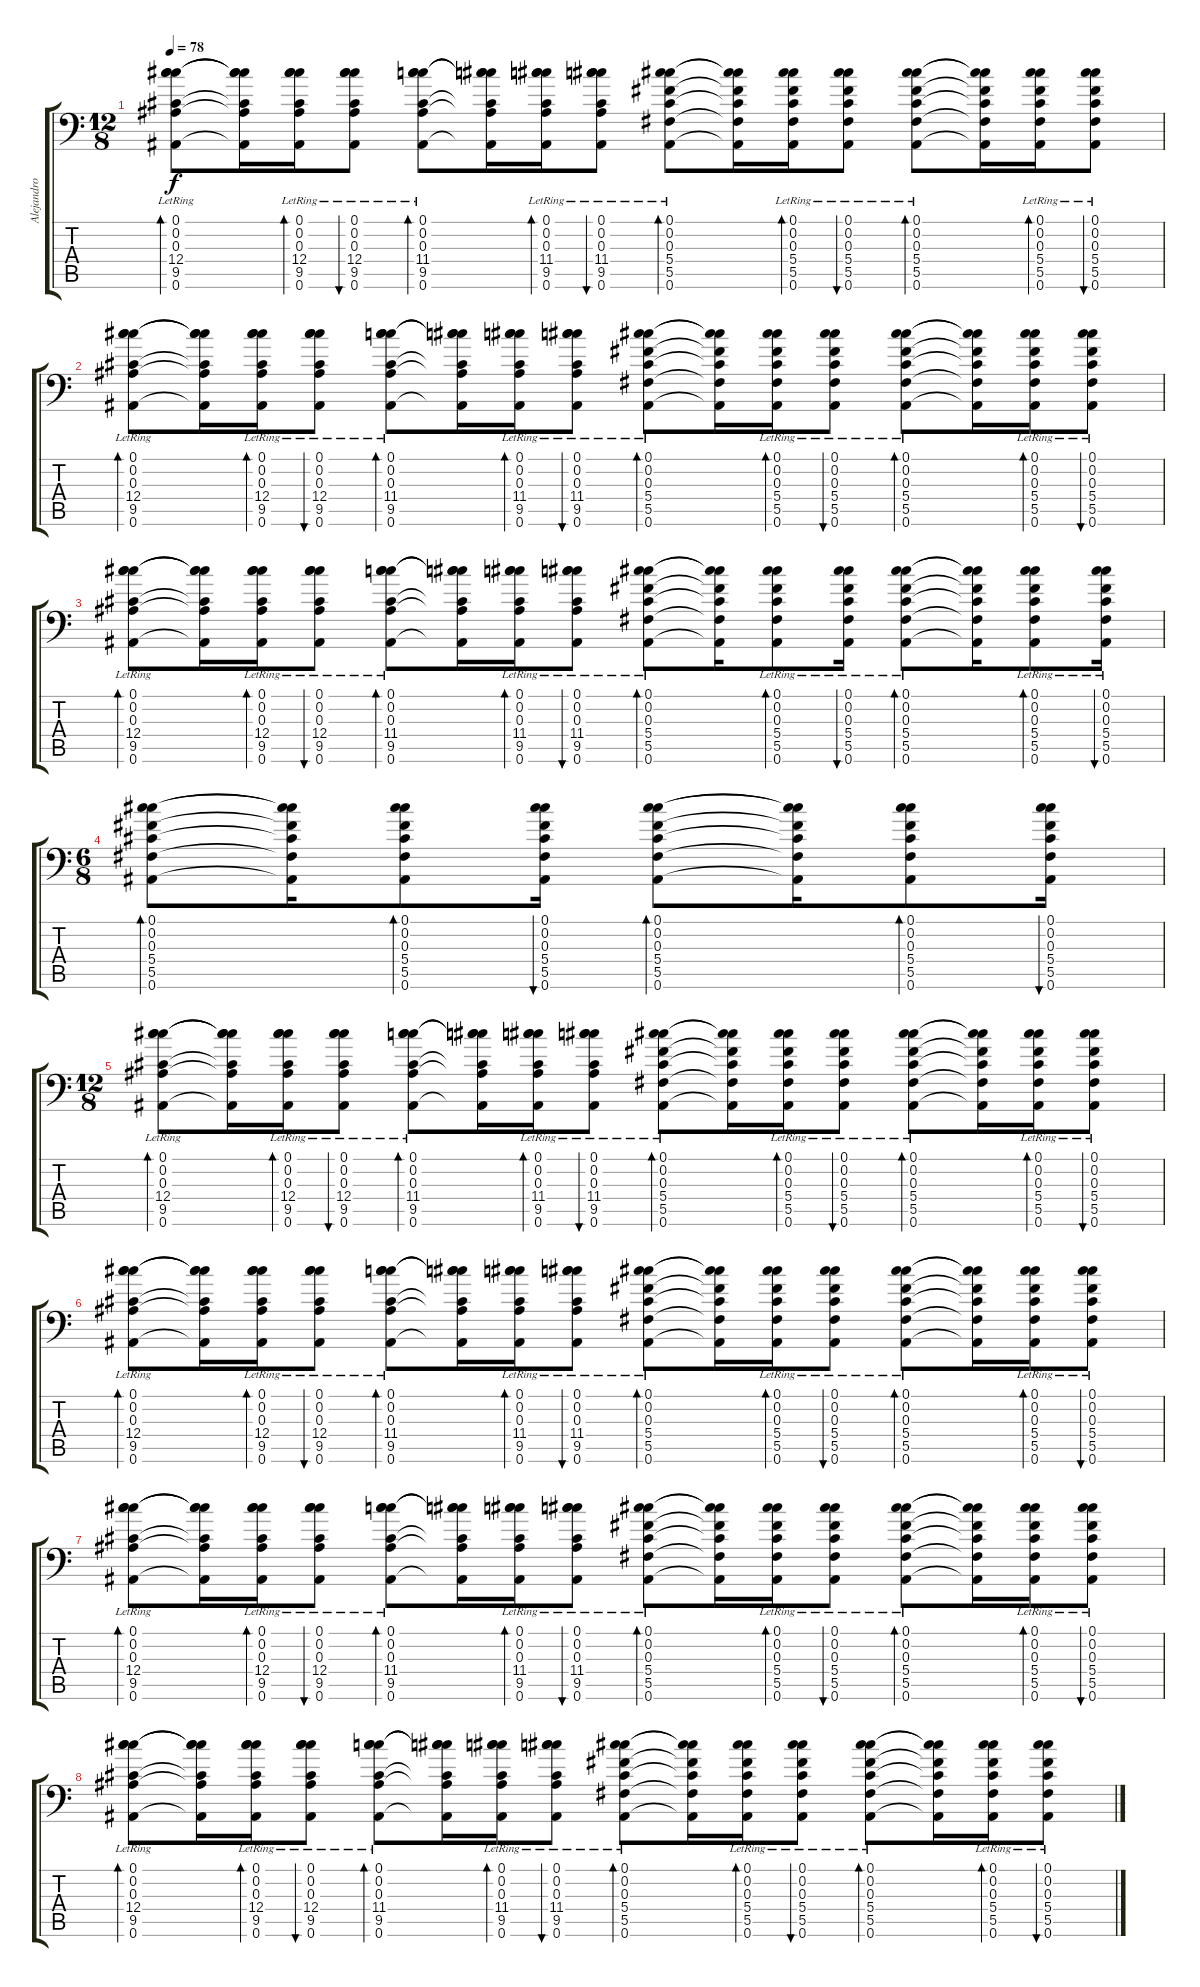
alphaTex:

\track ("Alejandro Manzano" "Alejandro ") {instrument acousticguitarnylon}
\staff {score tabs}
\tuning (Db4 Db4 Db3 Db3 Db2 Bb1) {hide}
\ts (12 8)
\tempo 78
\clef f4
\ks c
(0.1{lr} 0.2{lr} 0.3{lr} 12.4{lr} 9.5{lr} 0.6{lr}).8{bd 30 dy f} (0.1{t} 0.2{t} 0.3{t} 12.4{t} 9.5{t} 0.6{t}).16 (0.1{lr} 0.2{lr} 0.3{lr} 12.4{lr} 9.5{lr} 0.6{lr}).16{bd 30} (0.1{lr} 0.2{lr} 0.3{lr} 12.4{lr} 9.5{lr} 0.6{lr}).8{bu 30} (0.1{lr} 0.2{lr} 0.3{lr} 11.4{lr} 9.5{lr} 0.6{lr}).8{bd 30} (0.1{t} 0.2{t} 0.3{t} 11.4{t} 9.5{t} 0.6{t}).16 (0.1{lr} 0.2{lr} 0.3{lr} 11.4{lr} 9.5{lr} 0.6{lr}).16{bd 30} (0.1{lr} 0.2{lr} 0.3{lr} 11.4{lr} 9.5{lr} 0.6{lr}).8{bu 30} (0.1{lr} 0.2{lr} 0.3{lr} 5.4{lr} 5.5{lr} 0.6{lr}).8{bd 30} (0.1{t} 0.2{t} 0.3{t} 5.4{t} 5.5{t} 0.6{t}).16 (0.1{lr} 0.2{lr} 0.3{lr} 5.4{lr} 5.5{lr} 0.6{lr}).16{bd 30} (0.1{lr} 0.2{lr} 0.3{lr} 5.4{lr} 5.5{lr} 0.6{lr}).8{bu 30} (0.1{lr} 0.2{lr} 0.3{lr} 5.4{lr} 5.5{lr} 0.6{lr}).8{bd 30} (0.1{t} 0.2{t} 0.3{t} 5.4{t} 5.5{t} 0.6{t}).16 (0.1{lr} 0.2{lr} 0.3{lr} 5.4{lr} 5.5{lr} 0.6{lr}).16{bd 30} (0.1{lr} 0.2{lr} 0.3{lr} 5.4{lr} 5.5{lr} 0.6{lr}).8{bu 30} |
(0.1{lr} 0.2{lr} 0.3{lr} 12.4{lr} 9.5{lr} 0.6{lr}).8{bd 30} (0.1{t} 0.2{t} 0.3{t} 12.4{t} 9.5{t} 0.6{t}).16 (0.1{lr} 0.2{lr} 0.3{lr} 12.4{lr} 9.5{lr} 0.6{lr}).16{bd 30} (0.1{lr} 0.2{lr} 0.3{lr} 12.4{lr} 9.5{lr} 0.6{lr}).8{bu 30} (0.1{lr} 0.2{lr} 0.3{lr} 11.4{lr} 9.5{lr} 0.6{lr}).8{bd 30} (0.1{t} 0.2{t} 0.3{t} 11.4{t} 9.5{t} 0.6{t}).16 (0.1{lr} 0.2{lr} 0.3{lr} 11.4{lr} 9.5{lr} 0.6{lr}).16{bd 30} (0.1{lr} 0.2{lr} 0.3{lr} 11.4{lr} 9.5{lr} 0.6{lr}).8{bu 30} (0.1{lr} 0.2{lr} 0.3{lr} 5.4{lr} 5.5{lr} 0.6{lr}).8{bd 30} (0.1{t} 0.2{t} 0.3{t} 5.4{t} 5.5{t} 0.6{t}).16 (0.1{lr} 0.2{lr} 0.3{lr} 5.4{lr} 5.5{lr} 0.6{lr}).16{bd 30} (0.1{lr} 0.2{lr} 0.3{lr} 5.4{lr} 5.5{lr} 0.6{lr}).8{bu 30} (0.1{lr} 0.2{lr} 0.3{lr} 5.4{lr} 5.5{lr} 0.6{lr}).8{bd 30} (0.1{t} 0.2{t} 0.3{t} 5.4{t} 5.5{t} 0.6{t}).16 (0.1{lr} 0.2{lr} 0.3{lr} 5.4{lr} 5.5{lr} 0.6{lr}).16{bd 30} (0.1{lr} 0.2{lr} 0.3{lr} 5.4{lr} 5.5{lr} 0.6{lr}).8{bu 30} |
(0.1{lr} 0.2{lr} 0.3{lr} 12.4{lr} 9.5{lr} 0.6{lr}).8{bd 30} (0.1{t} 0.2{t} 0.3{t} 12.4{t} 9.5{t} 0.6{t}).16 (0.1{lr} 0.2{lr} 0.3{lr} 12.4{lr} 9.5{lr} 0.6{lr}).16{bd 30} (0.1{lr} 0.2{lr} 0.3{lr} 12.4{lr} 9.5{lr} 0.6{lr}).8{bu 30} (0.1{lr} 0.2{lr} 0.3{lr} 11.4{lr} 9.5{lr} 0.6{lr}).8{bd 30} (0.1{t} 0.2{t} 0.3{t} 11.4{t} 9.5{t} 0.6{t}).16 (0.1{lr} 0.2{lr} 0.3{lr} 11.4{lr} 9.5{lr} 0.6{lr}).16{bd 30} (0.1{lr} 0.2{lr} 0.3{lr} 11.4{lr} 9.5{lr} 0.6{lr}).8{bu 30} (0.1{lr} 0.2{lr} 0.3{lr} 5.4{lr} 5.5{lr} 0.6{lr}).8{bd 30} (0.1{t} 0.2{t} 0.3{t} 5.4{t} 5.5{t} 0.6{t}).16 (0.1{lr} 0.2{lr} 0.3{lr} 5.4{lr} 5.5{lr} 0.6{lr}).8{bd 30} (0.1{lr} 0.2{lr} 0.3{lr} 5.4{lr} 5.5{lr} 0.6{lr}).16{bu 30} (0.1{lr} 0.2{lr} 0.3{lr} 5.4{lr} 5.5{lr} 0.6{lr}).8{bd 30} (0.1{t} 0.2{t} 0.3{t} 5.4{t} 5.5{t} 0.6{t}).16 (0.1{lr} 0.2{lr} 0.3{lr} 5.4{lr} 5.5{lr} 0.6{lr}).8{bd 30} (0.1 0.2 0.3 5.4 5.5 0.6{lr}).16{bu 30} |
\ts (6 8)
(0.1 0.2 0.3 5.4 5.5 0.6).8{bd 60} (0.1{t} 0.2{t} 0.3{t} 5.4{t} 5.5{t} 0.6{t}).16 (0.1 0.2 0.3 5.4 5.5 0.6).8{bd 60} (0.1 0.2 0.3 5.4 5.5 0.6).16{bu 60} (0.1 0.2 0.3 5.4 5.5 0.6).8{bd 60} (0.1{t} 0.2{t} 0.3{t} 5.4{t} 5.5{t} 0.6{t}).16 (0.1 0.2 0.3 5.4 5.5 0.6).8{bd 60} (0.1 0.2 0.3 5.4 5.5 0.6).16{bu 60} |
\ts (12 8)
(0.1{lr} 0.2{lr} 0.3{lr} 12.4{lr} 9.5{lr} 0.6{lr}).8{bd 30} (0.1{t} 0.2{t} 0.3{t} 12.4{t} 9.5{t} 0.6{t}).16 (0.1{lr} 0.2{lr} 0.3{lr} 12.4{lr} 9.5{lr} 0.6{lr}).16{bd 30} (0.1{lr} 0.2{lr} 0.3{lr} 12.4{lr} 9.5{lr} 0.6{lr}).8{bu 30} (0.1{lr} 0.2{lr} 0.3{lr} 11.4{lr} 9.5{lr} 0.6{lr}).8{bd 30} (0.1{t} 0.2{t} 0.3{t} 11.4{t} 9.5{t} 0.6{t}).16 (0.1{lr} 0.2{lr} 0.3{lr} 11.4{lr} 9.5{lr} 0.6{lr}).16{bd 30} (0.1{lr} 0.2{lr} 0.3{lr} 11.4{lr} 9.5{lr} 0.6{lr}).8{bu 30} (0.1{lr} 0.2{lr} 0.3{lr} 5.4{lr} 5.5{lr} 0.6{lr}).8{bd 30} (0.1{t} 0.2{t} 0.3{t} 5.4{t} 5.5{t} 0.6{t}).16 (0.1{lr} 0.2{lr} 0.3{lr} 5.4{lr} 5.5{lr} 0.6{lr}).16{bd 30} (0.1{lr} 0.2{lr} 0.3{lr} 5.4{lr} 5.5{lr} 0.6{lr}).8{bu 30} (0.1{lr} 0.2{lr} 0.3{lr} 5.4{lr} 5.5{lr} 0.6{lr}).8{bd 30} (0.1{t} 0.2{t} 0.3{t} 5.4{t} 5.5{t} 0.6{t}).16 (0.1{lr} 0.2{lr} 0.3{lr} 5.4{lr} 5.5{lr} 0.6{lr}).16{bd 30} (0.1{lr} 0.2{lr} 0.3{lr} 5.4{lr} 5.5{lr} 0.6{lr}).8{bu 30} |
(0.1{lr} 0.2{lr} 0.3{lr} 12.4{lr} 9.5{lr} 0.6{lr}).8{bd 30} (0.1{t} 0.2{t} 0.3{t} 12.4{t} 9.5{t} 0.6{t}).16 (0.1{lr} 0.2{lr} 0.3{lr} 12.4{lr} 9.5{lr} 0.6{lr}).16{bd 30} (0.1{lr} 0.2{lr} 0.3{lr} 12.4{lr} 9.5{lr} 0.6{lr}).8{bu 30} (0.1{lr} 0.2{lr} 0.3{lr} 11.4{lr} 9.5{lr} 0.6{lr}).8{bd 30} (0.1{t} 0.2{t} 0.3{t} 11.4{t} 9.5{t} 0.6{t}).16 (0.1{lr} 0.2{lr} 0.3{lr} 11.4{lr} 9.5{lr} 0.6{lr}).16{bd 30} (0.1{lr} 0.2{lr} 0.3{lr} 11.4{lr} 9.5{lr} 0.6{lr}).8{bu 30} (0.1{lr} 0.2{lr} 0.3{lr} 5.4{lr} 5.5{lr} 0.6{lr}).8{bd 30} (0.1{t} 0.2{t} 0.3{t} 5.4{t} 5.5{t} 0.6{t}).16 (0.1{lr} 0.2{lr} 0.3{lr} 5.4{lr} 5.5{lr} 0.6{lr}).16{bd 30} (0.1{lr} 0.2{lr} 0.3{lr} 5.4{lr} 5.5{lr} 0.6{lr}).8{bu 30} (0.1{lr} 0.2{lr} 0.3{lr} 5.4{lr} 5.5{lr} 0.6{lr}).8{bd 30} (0.1{t} 0.2{t} 0.3{t} 5.4{t} 5.5{t} 0.6{t}).16 (0.1{lr} 0.2{lr} 0.3{lr} 5.4{lr} 5.5{lr} 0.6{lr}).16{bd 30} (0.1{lr} 0.2{lr} 0.3{lr} 5.4{lr} 5.5{lr} 0.6{lr}).8{bu 30} |
(0.1{lr} 0.2{lr} 0.3{lr} 12.4{lr} 9.5{lr} 0.6{lr}).8{bd 30} (0.1{t} 0.2{t} 0.3{t} 12.4{t} 9.5{t} 0.6{t}).16 (0.1{lr} 0.2{lr} 0.3{lr} 12.4{lr} 9.5{lr} 0.6{lr}).16{bd 30} (0.1{lr} 0.2{lr} 0.3{lr} 12.4{lr} 9.5{lr} 0.6{lr}).8{bu 30} (0.1{lr} 0.2{lr} 0.3{lr} 11.4{lr} 9.5{lr} 0.6{lr}).8{bd 30} (0.1{t} 0.2{t} 0.3{t} 11.4{t} 9.5{t} 0.6{t}).16 (0.1{lr} 0.2{lr} 0.3{lr} 11.4{lr} 9.5{lr} 0.6{lr}).16{bd 30} (0.1{lr} 0.2{lr} 0.3{lr} 11.4{lr} 9.5{lr} 0.6{lr}).8{bu 30} (0.1{lr} 0.2{lr} 0.3{lr} 5.4{lr} 5.5{lr} 0.6{lr}).8{bd 30} (0.1{t} 0.2{t} 0.3{t} 5.4{t} 5.5{t} 0.6{t}).16 (0.1{lr} 0.2{lr} 0.3{lr} 5.4{lr} 5.5{lr} 0.6{lr}).16{bd 30} (0.1{lr} 0.2{lr} 0.3{lr} 5.4{lr} 5.5{lr} 0.6{lr}).8{bu 30} (0.1{lr} 0.2{lr} 0.3{lr} 5.4{lr} 5.5{lr} 0.6{lr}).8{bd 30} (0.1{t} 0.2{t} 0.3{t} 5.4{t} 5.5{t} 0.6{t}).16 (0.1{lr} 0.2{lr} 0.3{lr} 5.4{lr} 5.5{lr} 0.6{lr}).16{bd 30} (0.1{lr} 0.2{lr} 0.3{lr} 5.4{lr} 5.5{lr} 0.6{lr}).8{bu 30} |
(0.1{lr} 0.2{lr} 0.3{lr} 12.4{lr} 9.5{lr} 0.6{lr}).8{bd 30} (0.1{t} 0.2{t} 0.3{t} 12.4{t} 9.5{t} 0.6{t}).16 (0.1{lr} 0.2{lr} 0.3{lr} 12.4{lr} 9.5{lr} 0.6{lr}).16{bd 30} (0.1{lr} 0.2{lr} 0.3{lr} 12.4{lr} 9.5{lr} 0.6{lr}).8{bu 30} (0.1{lr} 0.2{lr} 0.3{lr} 11.4{lr} 9.5{lr} 0.6{lr}).8{bd 30} (0.1{t} 0.2{t} 0.3{t} 11.4{t} 9.5{t} 0.6{t}).16 (0.1{lr} 0.2{lr} 0.3{lr} 11.4{lr} 9.5{lr} 0.6{lr}).16{bd 30} (0.1{lr} 0.2{lr} 0.3{lr} 11.4{lr} 9.5{lr} 0.6{lr}).8{bu 30} (0.1{lr} 0.2{lr} 0.3{lr} 5.4{lr} 5.5{lr} 0.6{lr}).8{bd 30} (0.1{t} 0.2{t} 0.3{t} 5.4{t} 5.5{t} 0.6{t}).16 (0.1{lr} 0.2{lr} 0.3{lr} 5.4{lr} 5.5{lr} 0.6{lr}).16{bd 30} (0.1{lr} 0.2{lr} 0.3{lr} 5.4{lr} 5.5{lr} 0.6{lr}).8{bu 30} (0.1{lr} 0.2{lr} 0.3{lr} 5.4{lr} 5.5{lr} 0.6{lr}).8{bd 30} (0.1{t} 0.2{t} 0.3{t} 5.4{t} 5.5{t} 0.6{t}).16 (0.1{lr} 0.2{lr} 0.3{lr} 5.4{lr} 5.5{lr} 0.6{lr}).16{bd 30} (0.1 0.2 0.3 5.4 5.5 0.6{lr}).8{bu 30}
